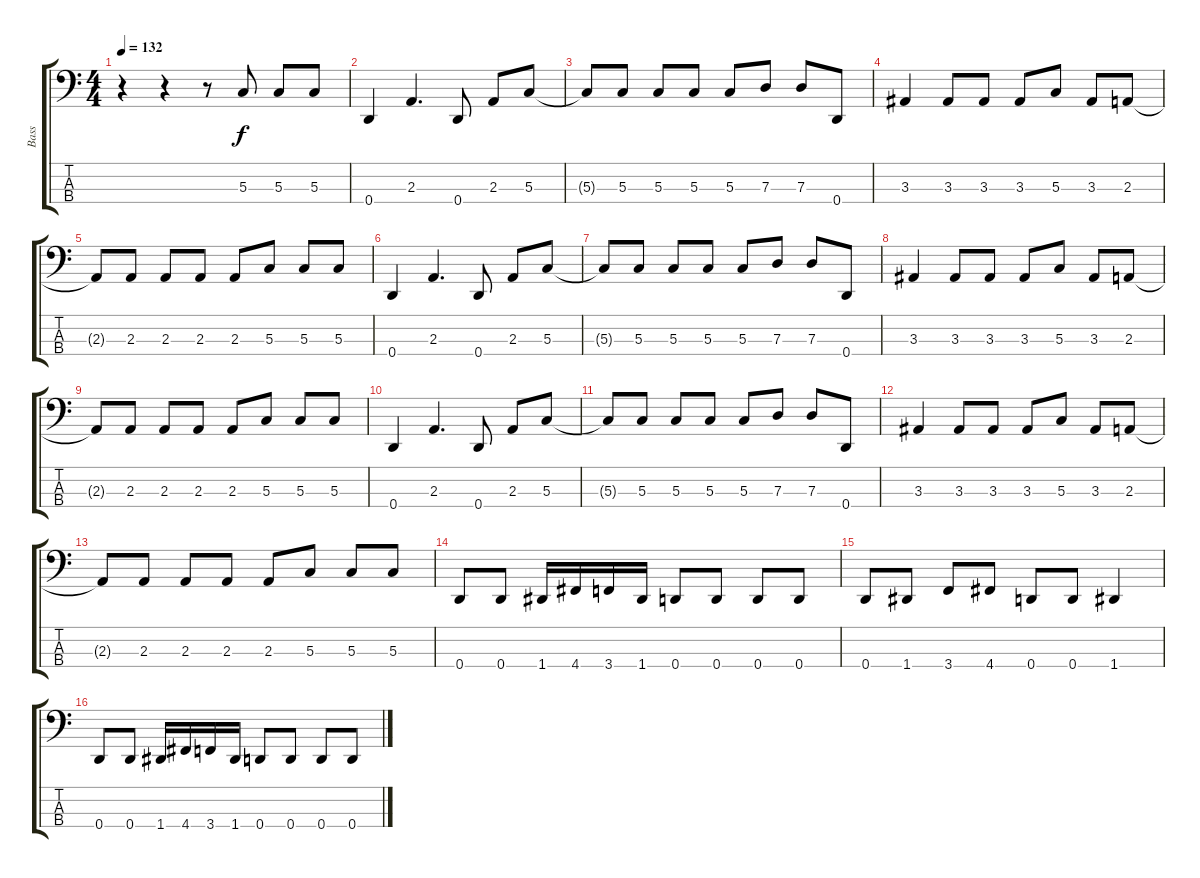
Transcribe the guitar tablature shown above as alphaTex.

\track ("Bass" "Bass") {instrument electricbasspick}
\staff {score tabs}
\tuning (F2 C2 G1 D1) {hide}
\ts (4 4)
\tempo 132
\clef f4
\ks c
r.4{dy f} r.4 r.8 5.3.8 5.3.8 5.3.8 |
0.4.4 2.3.4{d} 0.4.8 2.3.8 5.3.8 |
5.3{t}.8 5.3.8 5.3.8 5.3.8 5.3.8 7.3.8 7.3.8 0.4.8 |
3.3.4 3.3.8 3.3.8 3.3.8 5.3.8 3.3.8 2.3.8 |
2.3{t}.8 2.3.8 2.3.8 2.3.8 2.3.8 5.3.8 5.3.8 5.3.8 |
0.4.4 2.3.4{d} 0.4.8 2.3.8 5.3.8 |
5.3{t}.8 5.3.8 5.3.8 5.3.8 5.3.8 7.3.8 7.3.8 0.4.8 |
3.3.4 3.3.8 3.3.8 3.3.8 5.3.8 3.3.8 2.3.8 |
2.3{t}.8 2.3.8 2.3.8 2.3.8 2.3.8 5.3.8 5.3.8 5.3.8 |
0.4.4 2.3.4{d} 0.4.8 2.3.8 5.3.8 |
5.3{t}.8 5.3.8 5.3.8 5.3.8 5.3.8 7.3.8 7.3.8 0.4.8 |
3.3.4 3.3.8 3.3.8 3.3.8 5.3.8 3.3.8 2.3.8 |
2.3{t}.8 2.3.8 2.3.8 2.3.8 2.3.8 5.3.8 5.3.8 5.3.8 |
0.4.8 0.4.8 1.4.16 4.4.16 3.4.16 1.4.16 0.4.8 0.4.8 0.4.8 0.4.8 |
0.4.8 1.4.8 3.4.8 4.4.8 0.4.8 0.4.8 1.4.4 |
0.4.8 0.4.8 1.4.16 4.4.16 3.4.16 1.4.16 0.4.8 0.4.8 0.4.8 0.4.8
